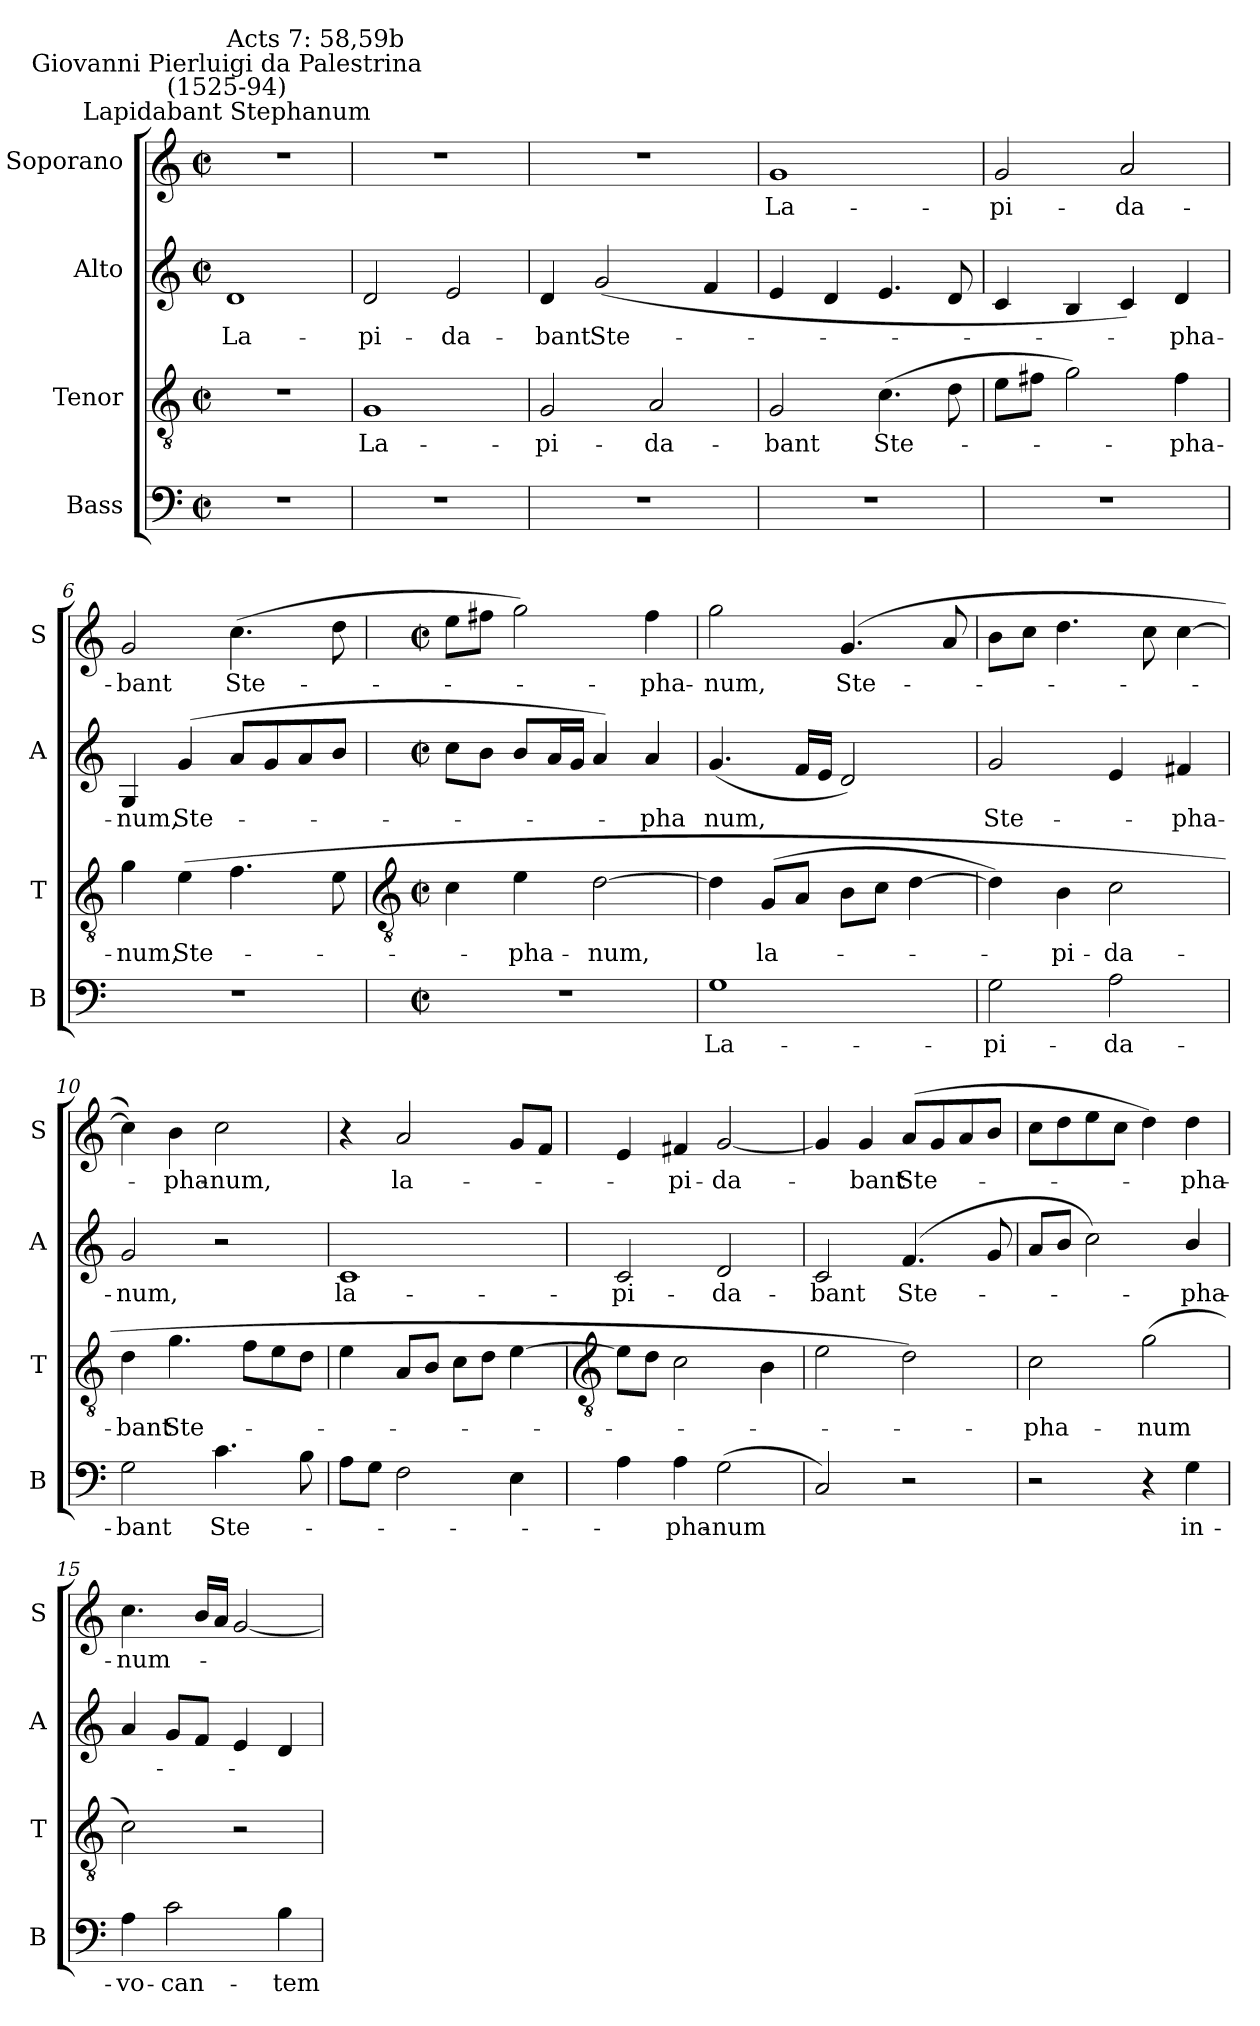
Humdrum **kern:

**kern	**text	**kern	**text	**kern	**text	**kern	**text
*part4	*part4	*part3	*part3	*part2	*part2	*part1	*part1
*staff4	*staff4	*staff3	*staff3	*staff2	*staff2	*staff1	*staff1
*I"Bass	*	*I"Tenor	*	*I"Alto	*	*I"Soporano	*
*I'B	*	*I'T	*	*I'A	*	*I'S	*
*clefF4	*	*clefGv2	*	*clefG2	*	*clefG2	*
*k[]	*	*k[]	*	*k[]	*	*k[]	*
*C:	*	*C:	*	*C:	*	*C:	*
*M2/2	*	*M2/2	*	*M2/2	*	*M2/2	*
*met(c|)	*	*met(c|)	*	*met(c|)	*	*met(c|)	*
=1	=1	=1	=1	=1	=1	=1	=1
!	!	!	!	!	!	!LO:TX:a:cj:t=Lapidabant Stephanum	!
!	!	!	!	!	!	!LO:TX:a:cj:t=Giovanni Pierluigi da Palestrina\n(1525-94)	!
!	!	!	!	!	!	!LO:TX:a:t=Acts 7&colon; 58,59b	!
!	!	!	!	!	!LO:LY:b	!	!
1r	.	1r	.	1d	La-	1r	.
=2	=2	=2	=2	=2	=2	=2	=2
!	!	!	!LO:LY:b	!	!LO:LY:b	!	!
1r	.	1G	La-	2d	-pi-	1r	.
!	!	!	!	!	!LO:LY:b	!	!
.	.	.	.	2e	-da-	.	.
=3	=3	=3	=3	=3	=3	=3	=3
!	!	!	!LO:LY:b	!	!LO:LY:b	!	!
1r	.	2G	-pi-	4d	-bant	1r	.
!	!	!	!	!	!LO:LY:b	!	!
.	.	.	.	(<2g	Ste-	.	.
!	!	!	!LO:LY:b	!	!	!	!
.	.	2A	-da-	.	.	.	.
.	.	.	.	4f	.	.	.
=4	=4	=4	=4	=4	=4	=4	=4
!	!	!	!LO:LY:b	!	!	!	!LO:LY:b
1r	.	2G	-bant	4e	.	1g	La-
.	.	.	.	4d	.	.	.
!	!	!	!LO:LY:b	!	!	!	!
.	.	(>4.c	Ste-	4.e	.	.	.
.	.	8d	.	8d	.	.	.
=5	=5	=5	=5	=5	=5	=5	=5
!	!	!	!	!	!	!	!LO:LY:b
1r	.	8eL	.	4c	.	2g	-pi-
.	.	8f#XJ	.	.	.	.	.
.	.	2g)	.	4B	.	.	.
!	!	!	!	!	!	!	!LO:LY:b
.	.	.	.	4c)	.	2a	-da-
!	!	!	!LO:LY:b	!	!LO:LY:b	!	!
.	.	4f#	pha-	4d	pha-	.	.
=6	=6	=6	=6	=6	=6	=6	=6
!	!	!	!LO:LY:b	!	!LO:LY:b	!	!LO:LY:b
1r	.	4g	-num,	4G	-num,	2g	-bant
!	!	!	!LO:LY:b	!	!LO:LY:b	!	!
.	.	(>4e	Ste-	(<4g	Ste-	.	.
!	!	!	!	!	!	!	!LO:LY:b
.	.	4.f	.	8aL	.	(>4.cc	Ste-
.	.	.	.	8g	.	.	.
.	.	.	.	8a	.	.	.
.	.	8e	.	8bJ	.	8dd	.
!!LO:LB:g=z
=7	=7	=7	=7	=7	=7	=7	=7
*	*	*clefGv2	*	*	*	*	*
*M2/2	*	*M2/2	*	*M2/2	*	*M2/2	*
*met(c|)	*	*met(c|)	*	*met(c|)	*	*met(c|)	*
1r	.	4c	.	8ccL	.	8eeL	.
.	.	.	.	8bJ	.	8ff#XJ	.
!	!	!	!LO:LY:b	!	!	!	!
.	.	4e	pha-	8bL	.	2gg)	.
.	.	.	.	16aL	.	.	.
.	.	.	.	16gJJ	.	.	.
!	!	!	!LO:LY:b	!	!	!	!
.	.	[2d	-num,	4a)	.	.	.
!	!	!	!	!	!LO:LY:b	!	!LO:LY:b
.	.	.	.	4a	pha	4ff#	pha-
=8	=8	=8	=8	=8	=8	=8	=8
!	!LO:LY:b	!	!	!	!LO:LY:b	!	!LO:LY:b
1G	La-	4d]	.	(<4.g	num,	2gg	-num,
!	!	!	!LO:LY:b	!	!	!	!
.	.	(<8GL	la-	.	.	.	.
.	.	8AJ	.	16fLL	.	.	.
.	.	.	.	16eJJ	.	.	.
!	!	!	!	!	!	!	!LO:LY:b
.	.	8BL	.	2d)	.	(<4.g	Ste-
.	.	8cJ	.	.	.	.	.
.	.	[4d	.	.	.	.	.
.	.	.	.	.	.	8a	.
=9	=9	=9	=9	=9	=9	=9	=9
!	!LO:LY:b	!	!	!	!LO:LY:b	!	!
2G	-pi-	4d])	.	2g	Ste-	8bL	.
.	.	.	.	.	.	8ccJ	.
!	!	!	!LO:LY:b	!	!	!	!
.	.	4B	pi-	.	.	4.dd	.
!	!LO:LY:b	!	!LO:LY:b	!	!	!	!
2A	-da-	2c	-da-	4e	.	.	.
.	.	.	.	.	.	8cc	.
!	!	!	!	!	!LO:LY:b	!	!
.	.	.	.	4f#X	pha-	[4cc	.
=10	=10	=10	=10	=10	=10	=10	=10
!	!LO:LY:b	!	!LO:LY:b	!	!LO:LY:b	!	!
2G	-bant	4d	-bant	2g	-num,	4cc])	.
!	!	!	!LO:LY:b	!	!	!	!LO:LY:b
.	.	4.g	Ste-	.	.	4b	pha-
!	!LO:LY:b	!	!	!	!	!	!LO:LY:b
4.c	Ste-	.	.	2r	.	2cc	-num,
.	.	8fL	.	.	.	.	.
.	.	8e	.	.	.	.	.
8B	.	8dJ	.	.	.	.	.
=11	=11	=11	=11	=11	=11	=11	=11
!	!	!	!	!	!LO:LY:b	!	!
8AL	.	4e	.	1c	la-	4r	.
8GJ	.	.	.	.	.	.	.
!	!	!	!	!	!	!	!LO:LY:b
2F	.	8AL	.	.	.	2a	la-
.	.	8BJ	.	.	.	.	.
.	.	8cL	.	.	.	.	.
.	.	8dJ	.	.	.	.	.
4E	.	[4e	.	.	.	8gL	.
.	.	.	.	.	.	8fJ	.
!!LO:LB:g=z
=12	=12	=12	=12	=12	=12	=12	=12
*	*	*clefGv2	*	*	*	*	*
!	!	!	!	!	!LO:LY:b	!	!
4A	.	8eL]	.	2c	-pi-	4e	.
.	.	8dJ	.	.	.	.	.
!	!LO:LY:b	!	!	!	!	!	!LO:LY:b
4A	pha-	2c	.	.	.	4f#X	pi-
!	!LO:LY:b	!	!	!	!LO:LY:b	!	!LO:LY:b
(<2G	-num	.	.	2d	-da-	[2g	-da-
.	.	4B	.	.	.	.	.
=13	=13	=13	=13	=13	=13	=13	=13
!	!	!	!	!	!LO:LY:b	!	!
2C)	.	2e	.	2c	-bant	4g]	.
!	!	!	!	!	!	!	!LO:LY:b
.	.	.	.	.	.	4g	bant
!	!	!	!	!	!LO:LY:b	!	!LO:LY:b
2r	.	2d)	.	(<4.f	Ste-	(>8aL	Ste-
.	.	.	.	.	.	8g	.
.	.	.	.	.	.	8a	.
.	.	.	.	8g	.	8bJ	.
=14	=14	=14	=14	=14	=14	=14	=14
!	!	!	!LO:LY:b	!	!	!	!
2r	.	2c	pha-	8aL	.	8ccL	.
.	.	.	.	8bJ	.	8dd	.
.	.	.	.	2cc)	.	8ee	.
.	.	.	.	.	.	8ccJ	.
!	!	!	!LO:LY:b	!	!	!	!
4r	.	(>2g	-num	.	.	4dd)	.
!	!LO:LY:b	!	!	!	!LO:LY:b	!	!LO:LY:b
4G	in-	.	.	4b/	pha-	4dd	pha-
=15	=15	=15	=15	=15	=15	=15	=15
!	!LO:LY:b	!	!	!	!	!	!LO:LY:b
4A	-vo-	2c)	.	4a	.	4.cc	-num-
!	!LO:LY:b	!	!	!	!	!	!
2c	-can-	.	.	8gL	.	.	.
.	.	.	.	8fJ	.	16bLL	.
.	.	.	.	.	.	16aJJ	.
.	.	2r	.	4e	.	[2g	.
!	!LO:LY:b	!	!	!	!	!	!
4B	-tem	.	.	4d	.	.	.
=	=	=	=	=	=	=	=
*-	*-	*-	*-	*-	*-	*-	*-
